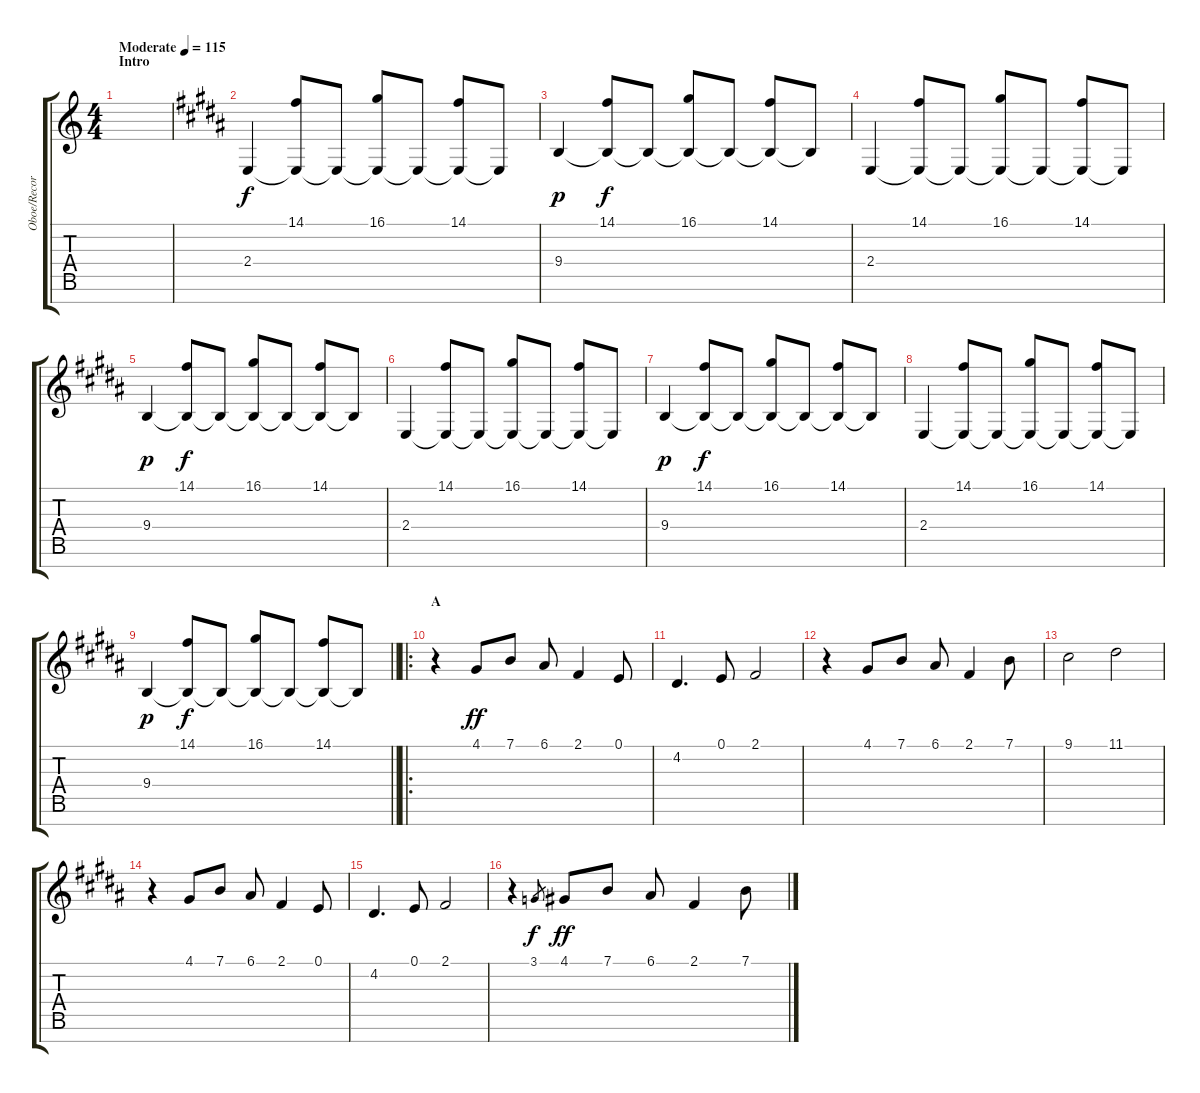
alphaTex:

\track ("Oboe/Recorder" "Oboe/Recor") {instrument oboe}
\staff {score tabs}
\tuning (E4 B3 G3 D3 A2 E2 B1) {hide}
\ts (4 4)
\section ("" "Intro")
\tempo (115 "Moderate")
\clef g2
\ks c
|
\ks b
2.4.4{volume 14 balance 8 instrument recorder} (14.1 2.4{t}).8 2.4{t}.8 (16.1 2.4{t}).8 2.4{t}.8 (14.1 2.4{t}).8 2.4{t}.8 |
9.4.4{dy p} (14.1 9.4{t}).8{dy f} 9.4{t}.8 (16.1 9.4{t}).8 9.4{t}.8 (14.1 9.4{t}).8 9.4{t}.8 |
2.4.4 (14.1 2.4{t}).8 2.4{t}.8 (16.1 2.4{t}).8 2.4{t}.8 (14.1 2.4{t}).8 2.4{t}.8 |
9.4.4{dy p} (14.1 9.4{t}).8{dy f} 9.4{t}.8 (16.1 9.4{t}).8 9.4{t}.8 (14.1 9.4{t}).8 9.4{t}.8 |
2.4.4 (14.1 2.4{t}).8 2.4{t}.8 (16.1 2.4{t}).8 2.4{t}.8 (14.1 2.4{t}).8 2.4{t}.8 |
9.4.4{dy p} (14.1 9.4{t}).8{dy f} 9.4{t}.8 (16.1 9.4{t}).8 9.4{t}.8 (14.1 9.4{t}).8 9.4{t}.8 |
2.4.4 (14.1 2.4{t}).8 2.4{t}.8 (16.1 2.4{t}).8 2.4{t}.8 (14.1 2.4{t}).8 2.4{t}.8 |
\barLineRight lightlight
9.4.4{dy p} (14.1 9.4{t}).8{dy f} 9.4{t}.8 (16.1 9.4{t}).8 9.4{t}.8 (14.1 9.4{t}).8 9.4{t}.8 |
\ro
\section ("" "A")
r.4{volume 12 balance 8 instrument oboe} 4.1.8{dy ff} 7.1.8 6.1.8 2.1.4 0.1.8 |
4.2.4{d} 0.1.8 2.1.2 |
r.4 4.1.8 7.1.8 6.1.8 2.1.4 7.1.8 |
9.1.2 11.1.2 |
r.4 4.1.8 7.1.8 6.1.8 2.1.4 0.1.8 |
4.2.4{d} 0.1.8 2.1.2 |
r.4 3.1.8{gr dy f} 4.1.8{dy ff} 7.1.8 6.1.8 2.1.4 7.1.8
